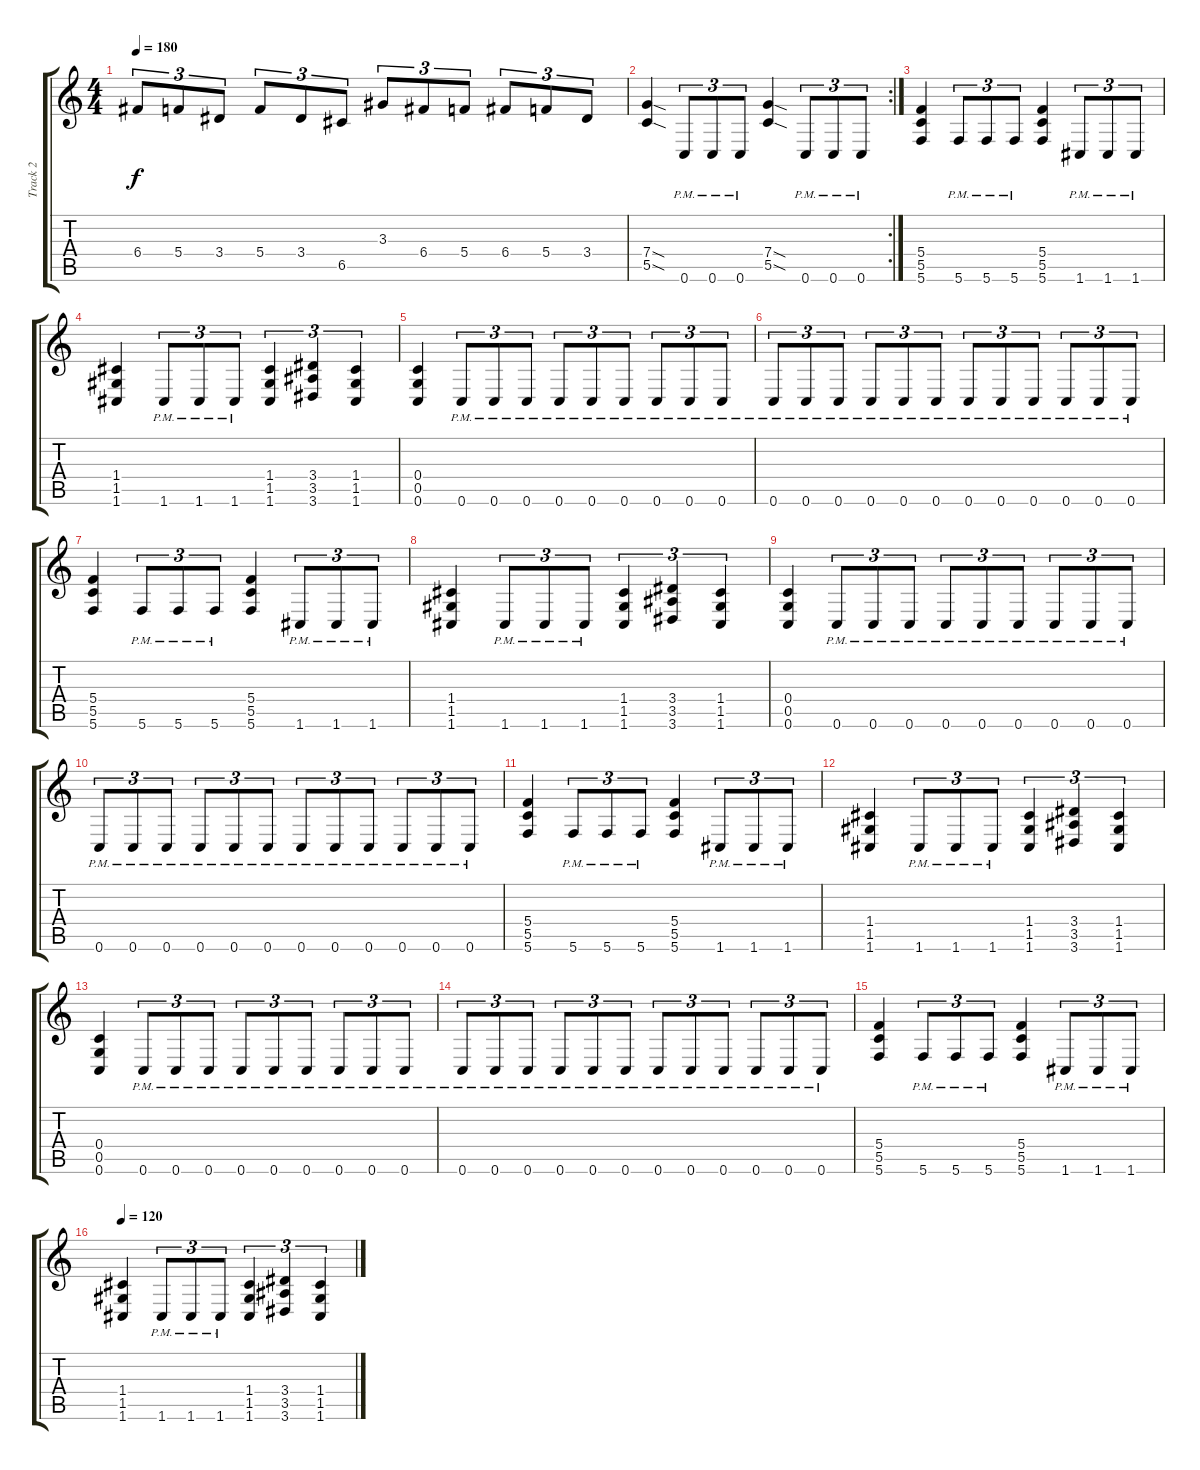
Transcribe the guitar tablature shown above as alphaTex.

\track ("Track 2" "Track 2") {instrument distortionguitar}
\staff {score tabs}
\tuning (D4 A3 F3 C3 G2 C2) {hide}
\ts (4 4)
\tempo 180
\clef g2
\ks c
6.4.8{tu (3 2) dy f} 5.4.8{tu (3 2)} 3.4.8{tu (3 2)} 5.4.8{tu (3 2)} 3.4.8{tu (3 2)} 6.5.8{tu (3 2)} 3.3.8{tu (3 2)} 6.4.8{tu (3 2)} 5.4.8{tu (3 2)} 6.4.8{tu (3 2)} 5.4.8{tu (3 2)} 3.4.8{tu (3 2)} |
\rc 2
(7.4{sod} 5.5{sod}).4 0.6{pm}.8{tu (3 2)} 0.6{pm}.8{tu (3 2)} 0.6{pm}.8{tu (3 2)} (7.4{sod} 5.5{sod}).4 0.6{pm}.8{tu (3 2)} 0.6{pm}.8{tu (3 2)} 0.6{pm}.8{tu (3 2)} |
(5.4 5.5 5.6).4 5.6{pm}.8{tu (3 2)} 5.6{pm}.8{tu (3 2)} 5.6{pm}.8{tu (3 2)} (5.4 5.5 5.6).4 1.6{pm}.8{tu (3 2)} 1.6{pm}.8{tu (3 2)} 1.6{pm}.8{tu (3 2)} |
(1.4 1.5 1.6).4 1.6{pm}.8{tu (3 2)} 1.6{pm}.8{tu (3 2)} 1.6{pm}.8{tu (3 2)} (1.4 1.5 1.6).4{tu (3 2)} (3.4 3.5 3.6).4{tu (3 2)} (1.4 1.5 1.6).4{tu (3 2)} |
(0.4 0.5 0.6).4 0.6{pm}.8{tu (3 2)} 0.6{pm}.8{tu (3 2)} 0.6{pm}.8{tu (3 2)} 0.6{pm}.8{tu (3 2)} 0.6{pm}.8{tu (3 2)} 0.6{pm}.8{tu (3 2)} 0.6{pm}.8{tu (3 2)} 0.6{pm}.8{tu (3 2)} 0.6{pm}.8{tu (3 2)} |
0.6{pm}.8{tu (3 2)} 0.6{pm}.8{tu (3 2)} 0.6{pm}.8{tu (3 2)} 0.6{pm}.8{tu (3 2)} 0.6{pm}.8{tu (3 2)} 0.6{pm}.8{tu (3 2)} 0.6{pm}.8{tu (3 2)} 0.6{pm}.8{tu (3 2)} 0.6{pm}.8{tu (3 2)} 0.6{pm}.8{tu (3 2)} 0.6{pm}.8{tu (3 2)} 0.6{pm}.8{tu (3 2)} |
(5.4 5.5 5.6).4 5.6{pm}.8{tu (3 2)} 5.6{pm}.8{tu (3 2)} 5.6{pm}.8{tu (3 2)} (5.4 5.5 5.6).4 1.6{pm}.8{tu (3 2)} 1.6{pm}.8{tu (3 2)} 1.6{pm}.8{tu (3 2)} |
(1.4 1.5 1.6).4 1.6{pm}.8{tu (3 2)} 1.6{pm}.8{tu (3 2)} 1.6{pm}.8{tu (3 2)} (1.4 1.5 1.6).4{tu (3 2)} (3.4 3.5 3.6).4{tu (3 2)} (1.4 1.5 1.6).4{tu (3 2)} |
(0.4 0.5 0.6).4 0.6{pm}.8{tu (3 2)} 0.6{pm}.8{tu (3 2)} 0.6{pm}.8{tu (3 2)} 0.6{pm}.8{tu (3 2)} 0.6{pm}.8{tu (3 2)} 0.6{pm}.8{tu (3 2)} 0.6{pm}.8{tu (3 2)} 0.6{pm}.8{tu (3 2)} 0.6{pm}.8{tu (3 2)} |
0.6{pm}.8{tu (3 2)} 0.6{pm}.8{tu (3 2)} 0.6{pm}.8{tu (3 2)} 0.6{pm}.8{tu (3 2)} 0.6{pm}.8{tu (3 2)} 0.6{pm}.8{tu (3 2)} 0.6{pm}.8{tu (3 2)} 0.6{pm}.8{tu (3 2)} 0.6{pm}.8{tu (3 2)} 0.6{pm}.8{tu (3 2)} 0.6{pm}.8{tu (3 2)} 0.6{pm}.8{tu (3 2)} |
(5.4 5.5 5.6).4 5.6{pm}.8{tu (3 2)} 5.6{pm}.8{tu (3 2)} 5.6{pm}.8{tu (3 2)} (5.4 5.5 5.6).4 1.6{pm}.8{tu (3 2)} 1.6{pm}.8{tu (3 2)} 1.6{pm}.8{tu (3 2)} |
(1.4 1.5 1.6).4 1.6{pm}.8{tu (3 2)} 1.6{pm}.8{tu (3 2)} 1.6{pm}.8{tu (3 2)} (1.4 1.5 1.6).4{tu (3 2)} (3.4 3.5 3.6).4{tu (3 2)} (1.4 1.5 1.6).4{tu (3 2)} |
(0.4 0.5 0.6).4 0.6{pm}.8{tu (3 2)} 0.6{pm}.8{tu (3 2)} 0.6{pm}.8{tu (3 2)} 0.6{pm}.8{tu (3 2)} 0.6{pm}.8{tu (3 2)} 0.6{pm}.8{tu (3 2)} 0.6{pm}.8{tu (3 2)} 0.6{pm}.8{tu (3 2)} 0.6{pm}.8{tu (3 2)} |
0.6{pm}.8{tu (3 2)} 0.6{pm}.8{tu (3 2)} 0.6{pm}.8{tu (3 2)} 0.6{pm}.8{tu (3 2)} 0.6{pm}.8{tu (3 2)} 0.6{pm}.8{tu (3 2)} 0.6{pm}.8{tu (3 2)} 0.6{pm}.8{tu (3 2)} 0.6{pm}.8{tu (3 2)} 0.6{pm}.8{tu (3 2)} 0.6{pm}.8{tu (3 2)} 0.6{pm}.8{tu (3 2)} |
(5.4 5.5 5.6).4 5.6{pm}.8{tu (3 2)} 5.6{pm}.8{tu (3 2)} 5.6{pm}.8{tu (3 2)} (5.4 5.5 5.6).4 1.6{pm}.8{tu (3 2)} 1.6{pm}.8{tu (3 2)} 1.6{pm}.8{tu (3 2)} |
\tempo 120
(1.4 1.5 1.6).4 1.6{pm}.8{tu (3 2)} 1.6{pm}.8{tu (3 2)} 1.6{pm}.8{tu (3 2)} (1.4 1.5 1.6).4{tu (3 2)} (3.4 3.5 3.6).4{tu (3 2)} (1.4 1.5 1.6).4{tu (3 2)}
